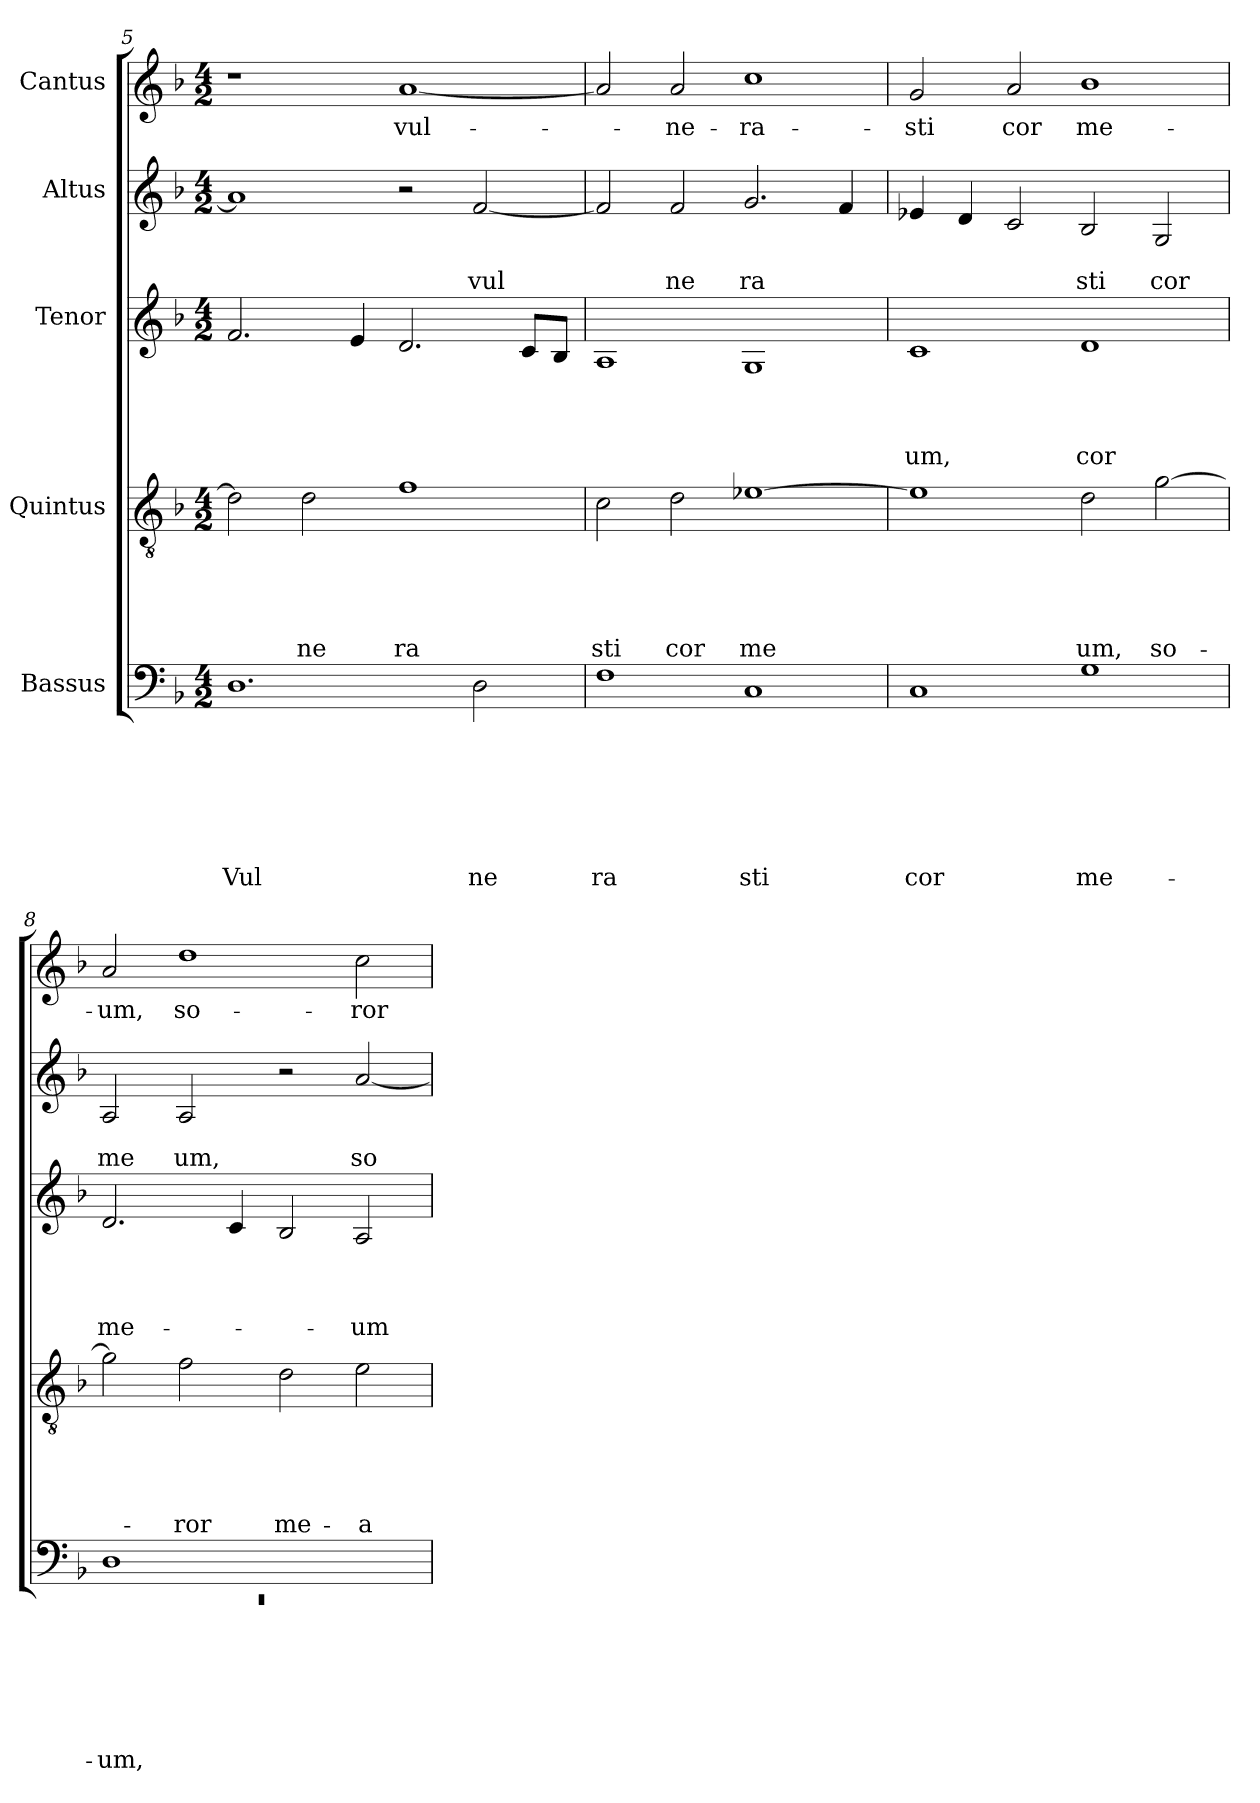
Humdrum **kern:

**kern	**text	**text	**text	**text	**text	**text	**text	**kern	**text	**text	**text	**text	**text	**kern	**text	**text	**text	**text	**kern	**text	**text	**kern	**text
*part5	*part5	*part5	*part5	*part5	*part5	*part5	*part5	*part4	*part4	*part4	*part4	*part4	*part4	*part3	*part3	*part3	*part3	*part3	*part2	*part2	*part2	*part1	*part1
*staff5	*staff5	*staff5	*staff5	*staff5	*staff5	*staff5	*staff5	*staff4	*staff4	*staff4	*staff4	*staff4	*staff4	*staff3	*staff3	*staff3	*staff3	*staff3	*staff2	*staff2	*staff2	*staff1	*staff1
*I"Bassus	*	*	*	*	*	*	*	*I"Quintus	*	*	*	*	*	*I"Tenor	*	*	*	*	*I"Altus	*	*	*I"Cantus	*
*clefF4	*	*	*	*	*	*	*	*clefGv2	*	*	*	*	*	*clefG2	*	*	*	*	*clefG2	*	*	*clefG2	*
*k[b-]	*	*	*	*	*	*	*	*k[b-]	*	*	*	*	*	*k[b-]	*	*	*	*	*k[b-]	*	*	*k[b-]	*
*F:	*	*	*	*	*	*	*	*F:	*	*	*	*	*	*F:	*	*	*	*	*F:	*	*	*F:	*
*M4/2	*	*	*	*	*	*	*	*M4/2	*	*	*	*	*	*M4/2	*	*	*	*	*M4/2	*	*	*M4/2	*
=5	=5	=5	=5	=5	=5	=5	=5	=5	=5	=5	=5	=5	=5	=5	=5	=5	=5	=5	=5	=5	=5	=5	=5
!	!	!	!	!	!	!	!LO:LY:b	!	!	!	!	!	!	!	!	!	!	!	!	!	!	!	!
1.D	.	.	.	.	.	.	Vul	2d\]	.	.	.	.	.	2.f/	.	.	.	.	1a]	.	.	1r	.
!	!	!	!	!	!	!	!	!	!	!	!	!	!LO:LY:b	!	!	!	!	!	!	!	!	!	!
.	.	.	.	.	.	.	.	2d\	.	.	.	.	ne	.	.	.	.	.	.	.	.	.	.
.	.	.	.	.	.	.	.	.	.	.	.	.	.	4e/	.	.	.	.	.	.	.	.	.
!	!	!	!	!	!	!	!	!	!	!	!	!	!LO:LY:b	!	!	!	!	!	!	!	!	!	!LO:LY:b
.	.	.	.	.	.	.	.	1f	.	.	.	.	ra	2.d/	.	.	.	.	2r	.	.	[<1a	vul-
!	!	!	!	!	!	!	!LO:LY:b	!	!	!	!	!	!	!	!	!	!	!	!	!	!LO:LY:b	!	!
2D\	.	.	.	.	.	.	ne	.	.	.	.	.	.	.	.	.	.	.	[<2f/	.	vul	.	.
.	.	.	.	.	.	.	.	.	.	.	.	.	.	8c/L	.	.	.	.	.	.	.	.	.
.	.	.	.	.	.	.	.	.	.	.	.	.	.	8B-/J	.	.	.	.	.	.	.	.	.
=6	=6	=6	=6	=6	=6	=6	=6	=6	=6	=6	=6	=6	=6	=6	=6	=6	=6	=6	=6	=6	=6	=6	=6
!	!	!	!	!	!	!	!LO:LY:b	!	!	!	!	!	!LO:LY:b	!	!	!	!	!	!	!	!	!	!
1F	.	.	.	.	.	.	ra	2c\	.	.	.	.	sti	1A	.	.	.	.	2f/]	.	.	2a/]	.
!	!	!	!	!	!	!	!	!	!	!	!	!	!LO:LY:b	!	!	!	!	!	!	!	!LO:LY:b	!	!LO:LY:b
.	.	.	.	.	.	.	.	2d\	.	.	.	.	cor	.	.	.	.	.	2f/	.	ne	2a/	-ne-
!	!	!	!	!	!	!	!LO:LY:b	!	!	!	!	!	!LO:LY:b	!	!	!	!	!	!	!	!LO:LY:b	!	!LO:LY:b
1C	.	.	.	.	.	.	sti	[<1e-X	.	.	.	.	me	1G	.	.	.	.	2.g/	.	ra	1cc	-ra-
.	.	.	.	.	.	.	.	.	.	.	.	.	.	.	.	.	.	.	4f/	.	.	.	.
!!LO:LB:g=z
=7	=7	=7	=7	=7	=7	=7	=7	=7	=7	=7	=7	=7	=7	=7	=7	=7	=7	=7	=7	=7	=7	=7	=7
!	!	!	!	!	!	!	!LO:LY:b	!	!	!	!	!	!	!	!	!	!	!LO:LY:b	!	!	!	!	!LO:LY:b
1C	.	.	.	.	.	.	cor	1e-]	.	.	.	.	.	1c	.	.	.	um,	4e-X/	.	.	2g/	-sti
.	.	.	.	.	.	.	.	.	.	.	.	.	.	.	.	.	.	.	4d/	.	.	.	.
!	!	!	!	!	!	!	!	!	!	!	!	!	!	!	!	!	!	!	!	!	!	!	!LO:LY:b
.	.	.	.	.	.	.	.	.	.	.	.	.	.	.	.	.	.	.	2c/	.	.	2a/	cor
!	!	!	!	!	!	!	!LO:LY:b	!	!	!	!	!	!LO:LY:b	!	!	!	!	!LO:LY:b	!	!	!LO:LY:b	!	!LO:LY:b
1G	.	.	.	.	.	.	me-	2d\	.	.	.	.	um,	1d	.	.	.	cor	2B-/	.	sti	1b-	me-
!	!	!	!	!	!	!	!	!	!	!	!	!	!LO:LY:b	!	!	!	!	!	!	!	!LO:LY:b	!	!
.	.	.	.	.	.	.	.	[>2g\	.	.	.	.	so-	.	.	.	.	.	2G/	.	cor	.	.
=8	=8	=8	=8	=8	=8	=8	=8	=8	=8	=8	=8	=8	=8	=8	=8	=8	=8	=8	=8	=8	=8	=8	=8
*^	*	*	*	*	*	*	*	*	*	*	*	*	*	*	*	*	*	*	*	*	*	*	*
!	!LO:N:vis=1	!	!	!	!	!	!	!LO:LY:b	!	!	!	!	!	!	!	!	!	!	!LO:LY:b	!	!	!LO:LY:b	!	!LO:LY:b
1D	0rEE	.	.	.	.	.	.	-um,	2g\]	.	.	.	.	.	2.d/	.	.	.	me-	2A/	.	me	2a/	-um,
!	!	!	!	!	!	!	!	!	!	!	!	!	!	!LO:LY:b	!	!	!	!	!	!	!	!LO:LY:b	!	!LO:LY:b
.	.	.	.	.	.	.	.	.	2f\	.	.	.	.	-ror	.	.	.	.	.	2A/	.	um,	1dd	so-
.	.	.	.	.	.	.	.	.	.	.	.	.	.	.	4c/	.	.	.	.	.	.	.	.	.
!	!	!	!	!	!	!	!	!	!	!	!	!	!	!LO:LY:b	!	!	!	!	!	!	!	!	!	!
1ryy	.	.	.	.	.	.	.	.	2d\	.	.	.	.	me-	2B-/	.	.	.	.	2r	.	.	.	.
!	!	!	!	!	!	!	!	!	!	!	!	!	!	!LO:LY:b	!	!	!	!	!LO:LY:b	!	!	!LO:LY:b	!	!LO:LY:b
.	.	.	.	.	.	.	.	.	2e\	.	.	.	.	-a	2A/	.	.	.	-um	[<2a/	.	so	2cc\	-ror
*v	*v	*	*	*	*	*	*	*	*	*	*	*	*	*	*	*	*	*	*	*	*	*	*	*
=	=	=	=	=	=	=	=	=	=	=	=	=	=	=	=	=	=	=	=	=	=	=	=
*-	*-	*-	*-	*-	*-	*-	*-	*-	*-	*-	*-	*-	*-	*-	*-	*-	*-	*-	*-	*-	*-	*-	*-
